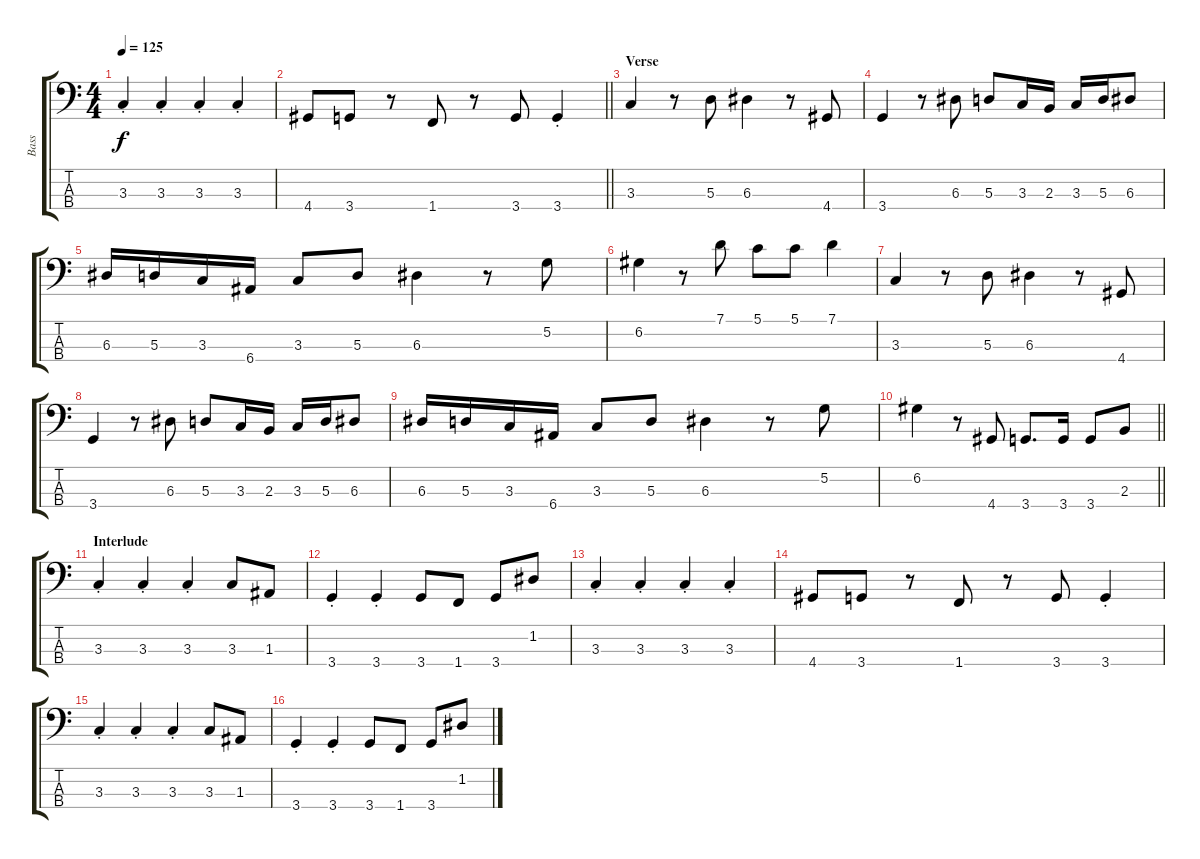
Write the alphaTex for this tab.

\track ("Bass" "Bass") {instrument electricbassfinger}
\staff {score tabs}
\tuning (G2 D2 A1 E1) {hide}
\ts (4 4)
\tempo 125
\clef f4
\ks c
3.3{st}.4{dy f} 3.3{st}.4 3.3{st}.4 3.3{st}.4 |
\barLineRight lightlight
4.4.8 3.4.8 r.8 1.4.8 r.8 3.4.8 3.4{st}.4 |
\section ("" "Verse")
3.3.4 r.8 5.3.8 6.3.4 r.8 4.4.8 |
3.4.4 r.8 6.3.8 5.3.8 3.3.16 2.3.16 3.3.16 5.3.16 6.3.8 |
6.3.16 5.3.16 3.3.16 6.4.16 3.3.8 5.3.8 6.3.4 r.8 5.2.8 |
6.2.4 r.8 7.1.8 5.1.8 5.1.8 7.1.4 |
3.3.4 r.8 5.3.8 6.3.4 r.8 4.4.8 |
3.4.4 r.8 6.3.8 5.3.8 3.3.16 2.3.16 3.3.16 5.3.16 6.3.8 |
6.3.16 5.3.16 3.3.16 6.4.16 3.3.8 5.3.8 6.3.4 r.8 5.2.8 |
\barLineRight lightlight
6.2.4 r.8 4.4.8 3.4.8{d} 3.4.16 3.4.8 2.3.8 |
\section ("" "Interlude")
3.3{st}.4 3.3{st}.4 3.3{st}.4 3.3.8 1.3.8 |
3.4{st}.4 3.4{st}.4 3.4.8 1.4.8 3.4.8 1.2.8 |
3.3{st}.4 3.3{st}.4 3.3{st}.4 3.3{st}.4 |
4.4.8 3.4.8 r.8 1.4.8 r.8 3.4.8 3.4{st}.4 |
3.3{st}.4 3.3{st}.4 3.3{st}.4 3.3.8 1.3.8 |
3.4{st}.4 3.4{st}.4 3.4.8 1.4.8 3.4.8 1.2.8
